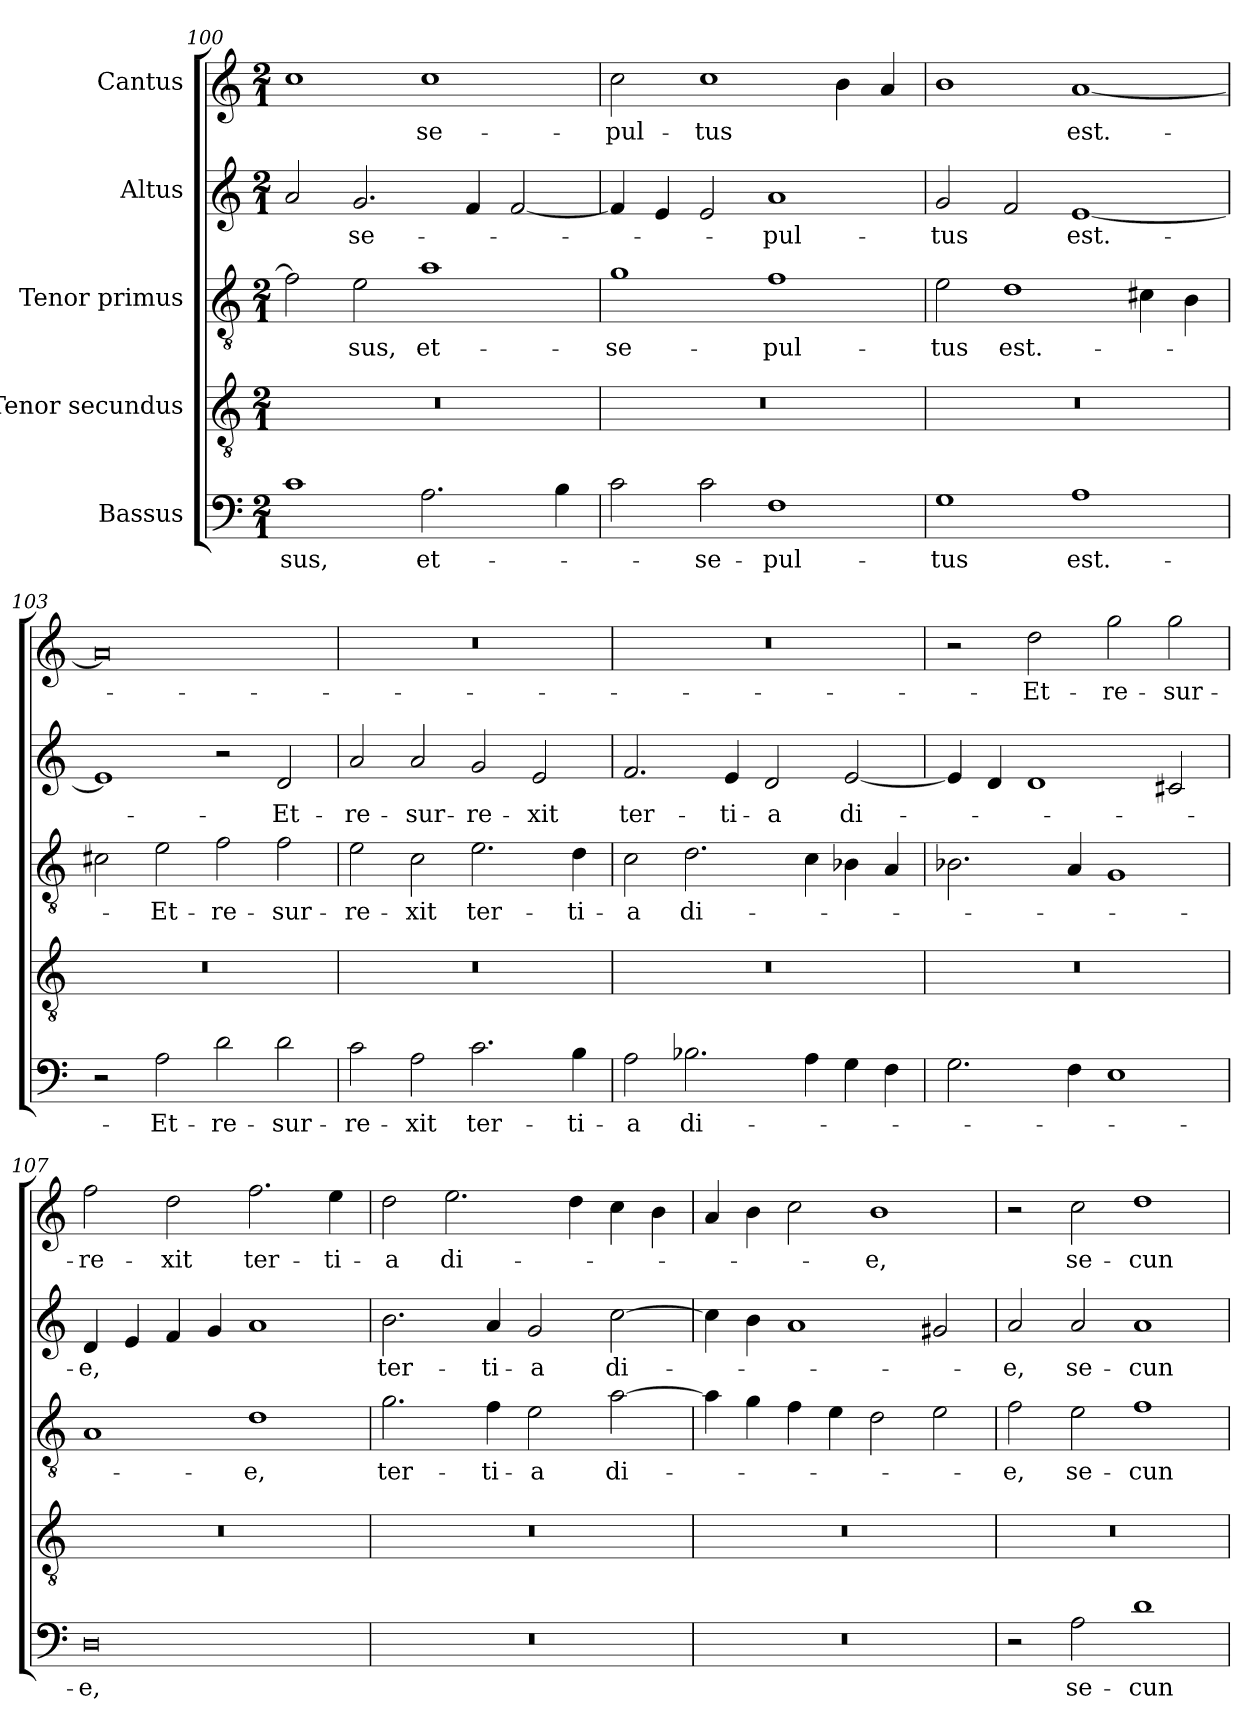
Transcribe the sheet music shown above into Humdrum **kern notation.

**kern	**text	**kern	**kern	**text	**kern	**text	**kern	**text
*part5	*part5	*part4	*part3	*part3	*part2	*part2	*part1	*part1
*staff5	*staff5	*staff4	*staff3	*staff3	*staff2	*staff2	*staff1	*staff1
*I"Bassus	*	*I"Tenor secundus	*I"Tenor primus	*	*I"Altus	*	*I"Cantus	*
*clefF4	*	*clefGv2	*clefGv2	*	*clefG2	*	*clefG2	*
*k[]	*	*k[]	*k[]	*	*k[]	*	*k[]	*
*M2/1	*	*M2/1	*M2/1	*	*M2/1	*	*M2/1	*
=100	=100	=100	=100	=100	=100	=100	=100	=100
1c\	-sus,	0r	2f\]	.	2a/	.	1cc\	.
.	.	.	2e\	-sus,	2.g/	se-	.	.
2.A\	et-	.	1a\	et-	.	.	1cc\	se-
.	.	.	.	.	4f/	.	.	.
.	.	.	.	.	[2f/	.	.	.
4B\	.	.	.	.	.	.	.	.
=101	=101	=101	=101	=101	=101	=101	=101	=101
2c\	.	0r	1g\	se-	4f/]	.	2cc\	-pul-
.	.	.	.	.	4e/	.	.	.
2c\	se-	.	.	.	2e/	.	1cc\	-tus
1F\	-pul-	.	1f\	-pul-	1a/	-pul-	.	.
.	.	.	.	.	.	.	4b\	.
.	.	.	.	.	.	.	4a/	.
=102	=102	=102	=102	=102	=102	=102	=102	=102
1G\	-tus	0r	2e\	-tus	2g/	-tus	1b\	.
.	.	.	1d\	est.-	2f/	.	.	.
1A\	est.-	.	.	.	[1e/	est.-	[1a/	est.-
.	.	.	4c#X\	.	.	.	.	.
.	.	.	4B\	.	.	.	.	.
=103	=103	=103	=103	=103	=103	=103	=103	=103
2r	.	0r	2c#X\	.	1e/]	.	0a/]	.
2A\	Et-	.	2e\	Et-	.	.	.	.
2d\	re-	.	2f\	re-	2r	.	.	.
2d\	-sur-	.	2f\	-sur-	2d/	Et-	.	.
=104	=104	=104	=104	=104	=104	=104	=104	=104
2c\	-re-	0r	2e\	-re-	2a/	re-	0r	.
2A\	-xit	.	2c\	-xit	2a/	-sur-	.	.
2.c\	ter-	.	2.e\	ter-	2g/	-re-	.	.
.	.	.	.	.	2e/	-xit	.	.
4B\	-ti-	.	4d\	-ti-	.	.	.	.
=105	=105	=105	=105	=105	=105	=105	=105	=105
2A\	-a	0r	2c\	-a	2.f/	ter-	0r	.
2.B-X\	di-	.	2.d\	di-	.	.	.	.
.	.	.	.	.	4e/	-ti-	.	.
.	.	.	.	.	2d/	-a	.	.
4A\	.	.	4c\	.	.	.	.	.
4G\	.	.	4B-X\	.	[2e/	di-	.	.
4F\	.	.	4A/	.	.	.	.	.
=106	=106	=106	=106	=106	=106	=106	=106	=106
2.G\	.	0r	2.B-X\	.	4e/]	.	2r	.
.	.	.	.	.	4d/	.	.	.
.	.	.	.	.	1d/	.	2dd\	Et-
4F\	.	.	4A/	.	.	.	.	.
1E\	.	.	1G/	.	.	.	2gg\	re-
.	.	.	.	.	2c#X/	.	2gg\	-sur-
=107	=107	=107	=107	=107	=107	=107	=107	=107
0D\	-e,	0r	1A/	.	4d/	-e,	2ff\	-re-
.	.	.	.	.	4e/	.	.	.
.	.	.	.	.	4f/	.	2dd\	-xit
.	.	.	.	.	4g/	.	.	.
.	.	.	1d\	-e,	1a/	.	2.ff\	ter-
.	.	.	.	.	.	.	4ee\	-ti-
=108	=108	=108	=108	=108	=108	=108	=108	=108
0r	.	0r	2.g\	ter-	2.b\	ter-	2dd\	-a
.	.	.	.	.	.	.	2.ee\	di-
.	.	.	4f\	-ti-	4a/	-ti-	.	.
.	.	.	2e\	-a	2g/	-a	.	.
.	.	.	.	.	.	.	4dd\	.
.	.	.	[2a\	di-	[2cc\	di-	4cc\	.
.	.	.	.	.	.	.	4b\	.
=109	=109	=109	=109	=109	=109	=109	=109	=109
0r	.	0r	4a\]	.	4cc\]	.	4a/	.
.	.	.	4g\	.	4b\	.	4b\	.
.	.	.	4f\	.	1a/	.	2cc\	.
.	.	.	4e\	.	.	.	.	.
.	.	.	2d\	.	.	.	1b\	-e,
.	.	.	2e\	.	2g#X/	.	.	.
=110	=110	=110	=110	=110	=110	=110	=110	=110
2r	.	0r	2f\	-e,	2a/	-e,	2r	.
2A\	se-	.	2e\	se-	2a/	se-	2cc\	se-
1d\	-cun-	.	1f\	-cun-	1a/	-cun-	1dd\	-cun-
=	=	=	=	=	=	=	=	=
*-	*-	*-	*-	*-	*-	*-	*-	*-
